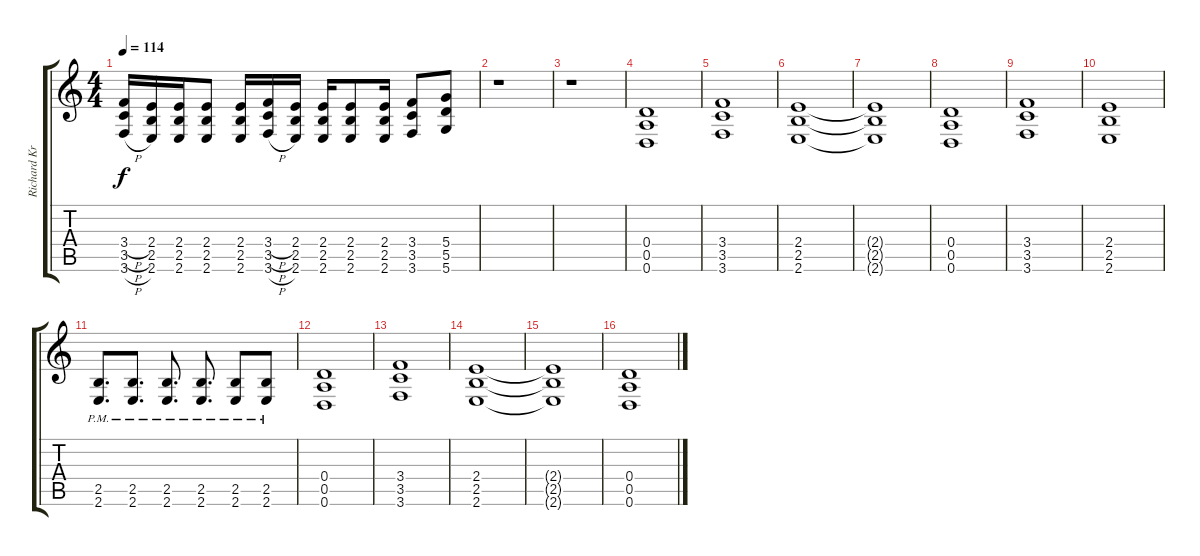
\track ("Richard Kruspe [Gtr. I]" "Richard Kr") {instrument distortionguitar}
\staff {score tabs}
\tuning (E4 B3 G3 D3 A2 D2) {hide}
\ts (4 4)
\tempo 114
\clef g2
\ks c
(3.4{h} 3.5{h} 3.6{h}).16{dy f} (2.4 2.5 2.6).16 (2.4 2.5 2.6).16 (2.4 2.5 2.6).8 (2.4 2.5 2.6).16 (3.4{h} 3.5{h} 3.6{h}).16 (2.4 2.5 2.6).16 (2.4 2.5 2.6).16 (2.4 2.5 2.6).8 (2.4 2.5 2.6).16 (3.4 3.5 3.6).8 (5.4 5.5 5.6).8 |
r.1 |
r.1 |
(0.4 0.5 0.6).1 |
(3.4 3.5 3.6).1 |
(2.4 2.5 2.6).1 |
(2.4{t} 2.5{t} 2.6{t}).1 |
(0.4 0.5 0.6).1 |
(3.4 3.5 3.6).1 |
(2.4 2.5 2.6).1 |
(2.5{pm} 2.6{pm}).8{d} (2.5{pm} 2.6{pm}).8{d} (2.5{pm} 2.6{pm}).8{d} (2.5{pm} 2.6{pm}).8{d} (2.5{pm} 2.6{pm}).8 (2.5{pm} 2.6{pm}).8 |
(0.4 0.5 0.6).1 |
(3.4 3.5 3.6).1 |
(2.4 2.5 2.6).1 |
(2.4{t} 2.5{t} 2.6{t}).1 |
(0.4 0.5 0.6).1
